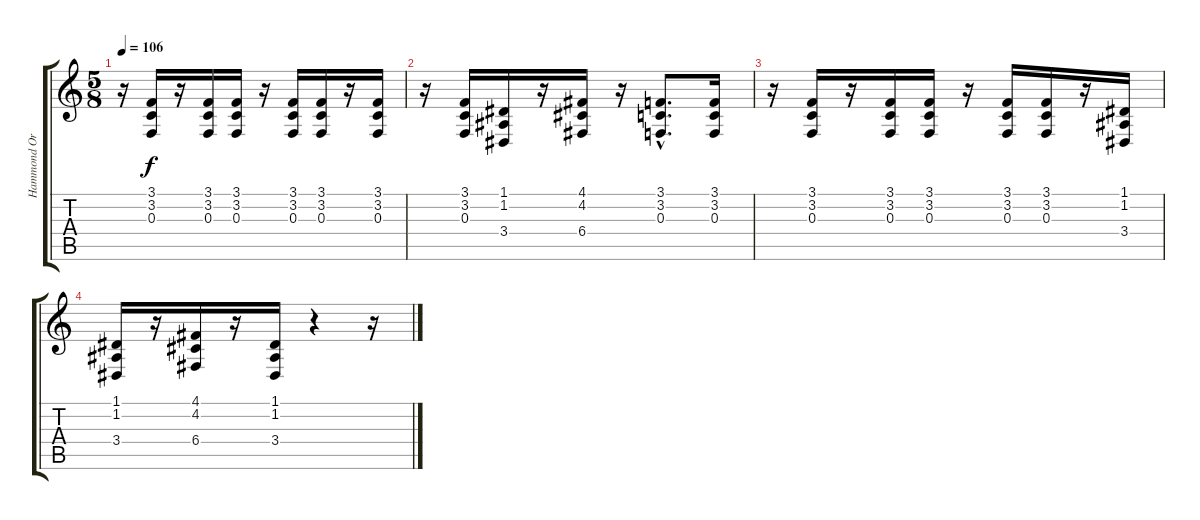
\track ("Hammond Organ" "Hammond Or") {instrument drawbarorgan}
\staff {score tabs}
\tuning (D4 A3 F3 C3 G2 D2) {hide}
\ts (5 8)
\tempo 106
\clef g2
\ks c
r.16{dy f} (3.1 3.2 0.3).16 r.16 (3.1 3.2 0.3).16 (3.1 3.2 0.3).16 r.16 (3.1 3.2 0.3).16 (3.1 3.2 0.3).16 r.16 (3.1 3.2 0.3).16 |
r.16 (3.1 3.2 0.3).16 (1.1 1.2 3.4).16 r.16 (4.1 4.2 6.4).16 r.16 (3.1{hac} 3.2{hac} 0.3{hac}).8{d} (3.1 3.2 0.3).16 |
r.16 (3.1 3.2 0.3).16 r.16 (3.1 3.2 0.3).16 (3.1 3.2 0.3).16 r.16 (3.1 3.2 0.3).16 (3.1 3.2 0.3).16 r.16 (1.1 1.2 3.4).16 |
(1.1 1.2 3.4).16 r.16 (4.1 4.2 6.4).16 r.16 (1.1 1.2 3.4).16 r.4 r.16
